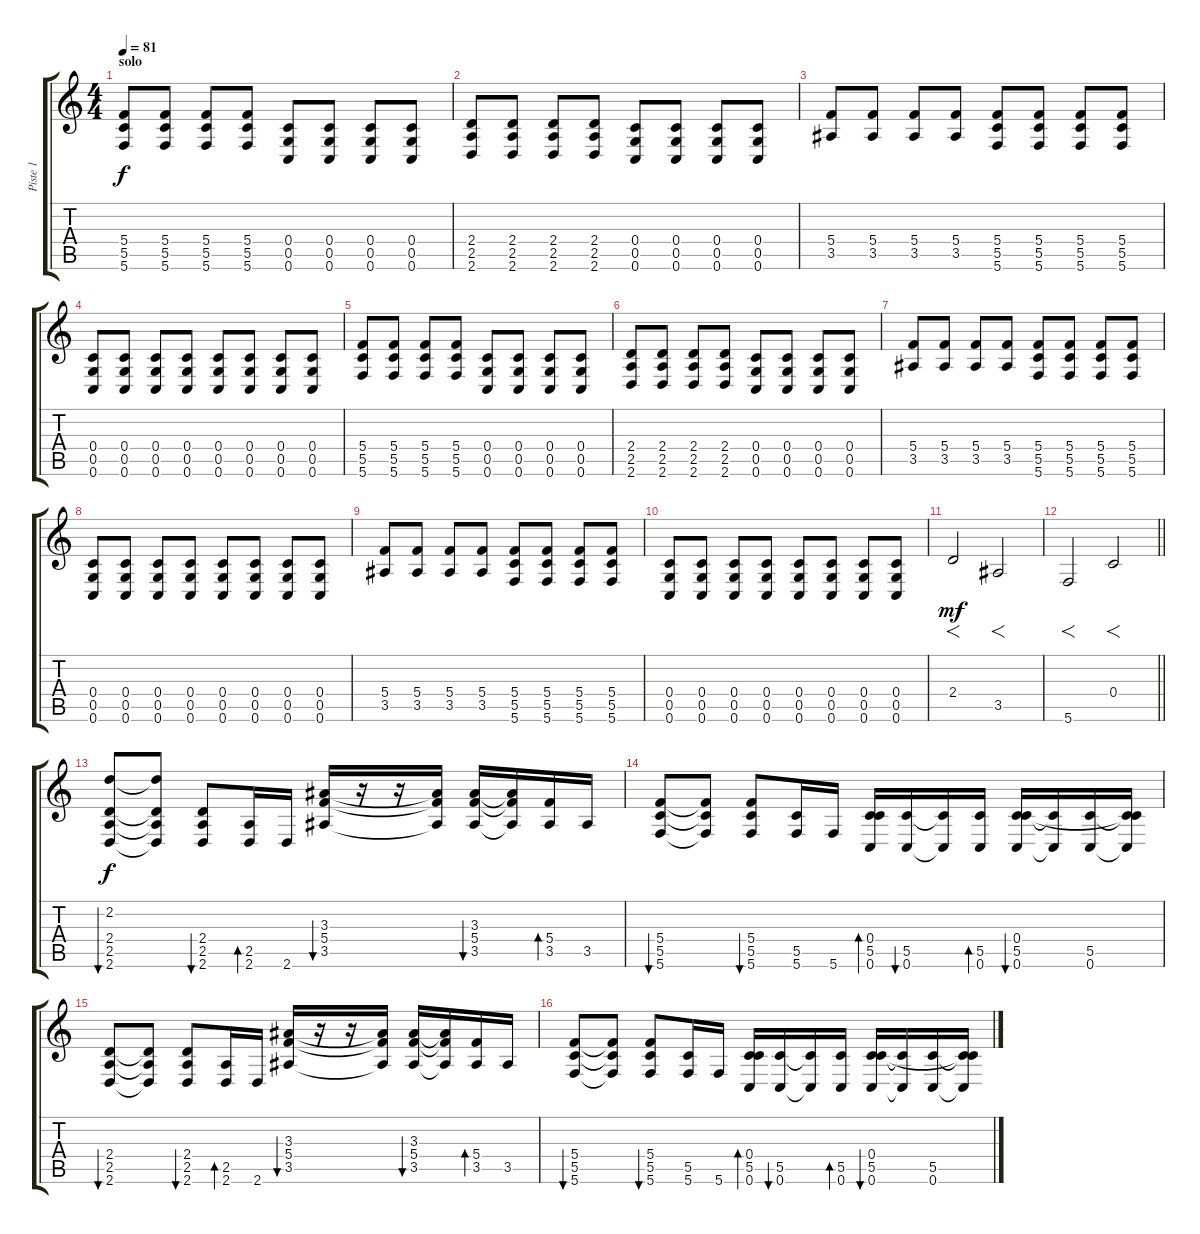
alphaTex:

\track ("Piste 1" "Piste 1") {instrument acousticguitarsteel}
\staff {score tabs}
\tuning (E4 C4 G3 C3 G2 C2) {hide}
\ts (4 4)
\section ("" "solo")
\tempo 81
\clef g2
\ks c
(5.4 5.5 5.6).8{dy f} (5.4 5.5 5.6).8 (5.4 5.5 5.6).8 (5.4 5.5 5.6).8 (0.4 0.5 0.6).8 (0.4 0.5 0.6).8 (0.4 0.5 0.6).8 (0.4 0.5 0.6).8 |
(2.4 2.5 2.6).8 (2.4 2.5 2.6).8 (2.4 2.5 2.6).8 (2.4 2.5 2.6).8 (0.4 0.5 0.6).8 (0.4 0.5 0.6).8 (0.4 0.5 0.6).8 (0.4 0.5 0.6).8 |
(5.4 3.5).8 (5.4 3.5).8 (5.4 3.5).8 (5.4 3.5).8 (5.4 5.5 5.6).8 (5.4 5.5 5.6).8 (5.4 5.5 5.6).8 (5.4 5.5 5.6).8 |
(0.4 0.5 0.6).8 (0.4 0.5 0.6).8 (0.4 0.5 0.6).8 (0.4 0.5 0.6).8 (0.4 0.5 0.6).8 (0.4 0.5 0.6).8 (0.4 0.5 0.6).8 (0.4 0.5 0.6).8 |
(5.4 5.5 5.6).8 (5.4 5.5 5.6).8 (5.4 5.5 5.6).8 (5.4 5.5 5.6).8 (0.4 0.5 0.6).8 (0.4 0.5 0.6).8 (0.4 0.5 0.6).8 (0.4 0.5 0.6).8 |
(2.4 2.5 2.6).8 (2.4 2.5 2.6).8 (2.4 2.5 2.6).8 (2.4 2.5 2.6).8 (0.4 0.5 0.6).8 (0.4 0.5 0.6).8 (0.4 0.5 0.6).8 (0.4 0.5 0.6).8 |
(5.4 3.5).8 (5.4 3.5).8 (5.4 3.5).8 (5.4 3.5).8 (5.4 5.5 5.6).8 (5.4 5.5 5.6).8 (5.4 5.5 5.6).8 (5.4 5.5 5.6).8 |
(0.4 0.5 0.6).8 (0.4 0.5 0.6).8 (0.4 0.5 0.6).8 (0.4 0.5 0.6).8 (0.4 0.5 0.6).8 (0.4 0.5 0.6).8 (0.4 0.5 0.6).8 (0.4 0.5 0.6).8 |
(5.4 3.5).8 (5.4 3.5).8 (5.4 3.5).8 (5.4 3.5).8 (5.4 5.5 5.6).8 (5.4 5.5 5.6).8 (5.4 5.5 5.6).8 (5.4 5.5 5.6).8 |
(0.4 0.5 0.6).8 (0.4 0.5 0.6).8 (0.4 0.5 0.6).8 (0.4 0.5 0.6).8 (0.4 0.5 0.6).8 (0.4 0.5 0.6).8 (0.4 0.5 0.6).8 (0.4 0.5 0.6).8 |
2.4.2{f dy mf instrument distortionguitar} 3.5.2{f} |
\barLineRight lightlight
5.6.2{f} 0.4.2{f} |
(2.2 2.4 2.5 2.6).8{bu 60 dy f instrument acousticguitarsteel} (2.2{t} 2.4{t} 2.5{t} 2.6{t}).8 (2.4 2.5 2.6).8{bu 60} (2.5 2.6).16{bd 60} 2.6.16 (3.3 5.4 3.5).16{bu 60} r.16 r.16 (3.3{t} 5.4{t} 3.5{t}).16 (3.3 5.4 3.5).16{bu 60} (3.3{t} 5.4{t} 3.5{t}).16 (5.4 3.5).16{bd 60} 3.5.16 |
(5.4 5.5 5.6).8{bu 60} (5.4{t} 5.5{t} 5.6{t}).8 (5.4 5.5 5.6).8{bu 60} (5.5 5.6).16 5.6.16 (0.4 5.5 0.6).16{bd 60} (5.5 0.6).16{bu 60} (5.5{t} 0.6{t}).16 (5.5 0.6).16{bd 60} (0.4 5.5 0.6).16{bu 60} (5.5{t} 0.6{t}).16 (5.5 0.6).16 (0.4{t} 5.5{t} 0.6{t}).16 |
(2.4 2.5 2.6).8{bu 60} (2.4{t} 2.5{t} 2.6{t}).8 (2.4 2.5 2.6).8{bu 60} (2.5 2.6).16{bd 60} 2.6.16 (3.3 5.4 3.5).16{bu 60} r.16 r.16 (3.3{t} 5.4{t} 3.5{t}).16 (3.3 5.4 3.5).16{bu 60} (3.3{t} 5.4{t} 3.5{t}).16 (5.4 3.5).16{bd 60} 3.5.16 |
(5.4 5.5 5.6).8{bu 60} (5.4{t} 5.5{t} 5.6{t}).8 (5.4 5.5 5.6).8{bu 60} (5.5 5.6).16 5.6.16 (0.4 5.5 0.6).16{bd 60} (5.5 0.6).16{bu 60} (5.5{t} 0.6{t}).16 (5.5 0.6).16{bd 60} (0.4 5.5 0.6).16{bu 60} (5.5{t} 0.6{t}).16 (5.5 0.6).16 (0.4{t} 5.5{t} 0.6{t}).16
